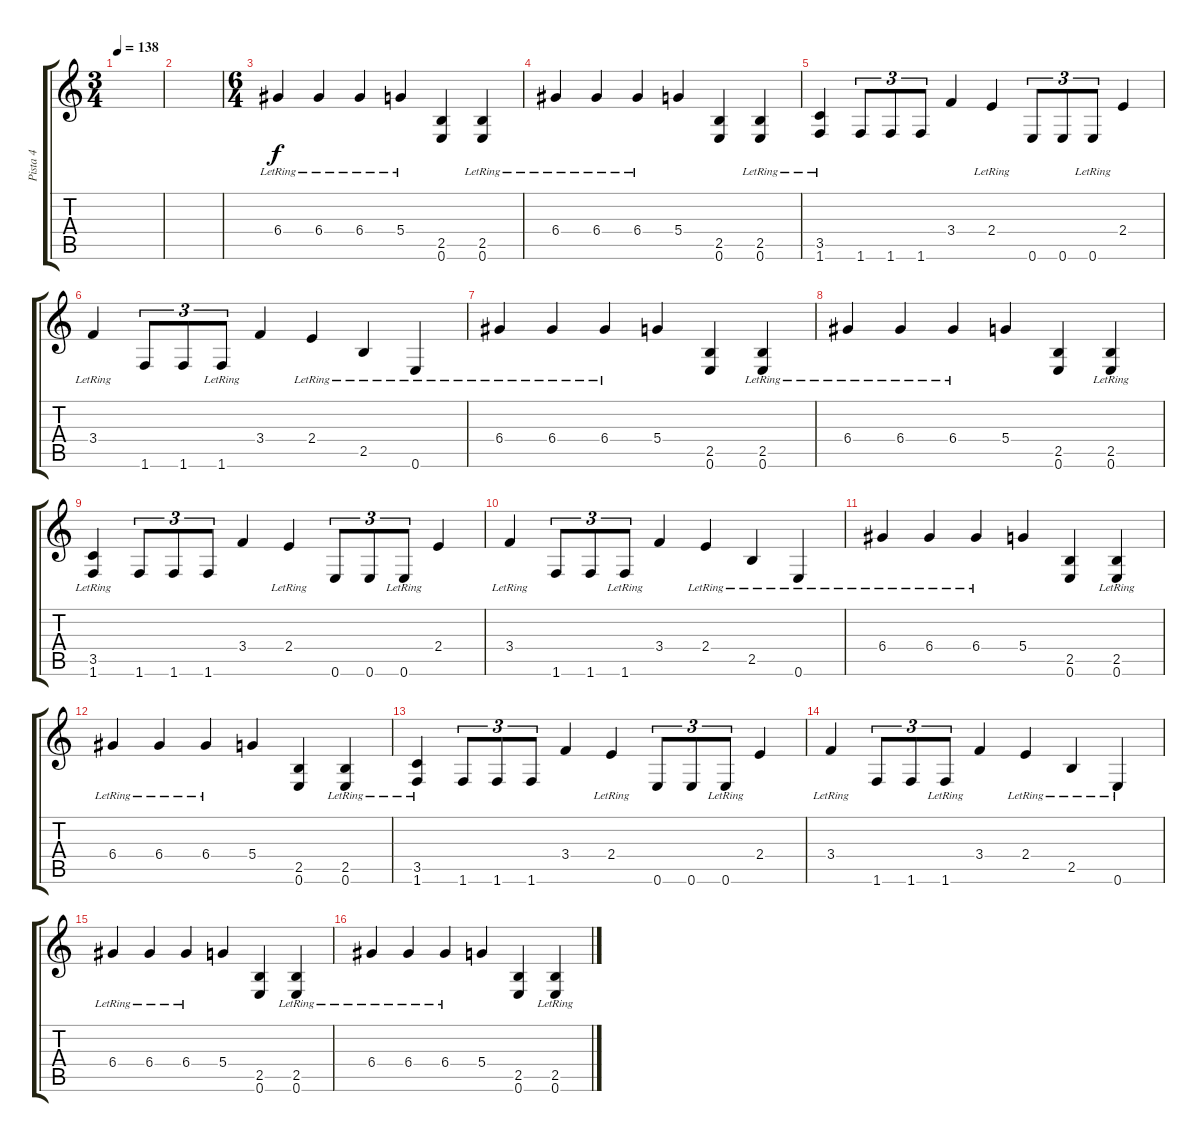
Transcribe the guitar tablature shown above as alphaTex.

\track ("Pista 4" "Pista 4") {instrument electricguitarclean}
\staff {score tabs}
\tuning (E4 B3 G3 D3 A2 E2) {hide}
\ts (3 4)
\tempo 138
\clef g2
\ks c
|
|
\ts (6 4)
6.4{lr}.4 6.4{lr}.4 6.4{lr}.4 5.4{lr}.4 (2.5 0.6).4 (2.5{lr} 0.6{lr}).4 |
6.4{lr}.4 6.4{lr}.4 6.4{lr}.4 5.4.4 (2.5 0.6).4 (2.5{lr} 0.6{lr}).4 |
(3.5{lr} 1.6{lr}).4 1.6.8{tu (3 2)} 1.6.8{tu (3 2)} 1.6.8{tu (3 2)} 3.4.4 2.4{lr}.4 0.6.8{tu (3 2)} 0.6.8{tu (3 2)} 0.6{lr}.8{tu (3 2)} 2.4.4 |
3.4{lr}.4 1.6.8{tu (3 2)} 1.6.8{tu (3 2)} 1.6{lr}.8{tu (3 2)} 3.4.4 2.4{lr}.4 2.5{lr}.4 0.6{lr}.4 |
6.4{lr}.4 6.4{lr}.4 6.4{lr}.4 5.4.4 (2.5 0.6).4 (2.5{lr} 0.6{lr}).4 |
6.4{lr}.4 6.4{lr}.4 6.4{lr}.4 5.4.4 (2.5 0.6).4 (2.5{lr} 0.6{lr}).4 |
(3.5{lr} 1.6{lr}).4 1.6.8{tu (3 2)} 1.6.8{tu (3 2)} 1.6.8{tu (3 2)} 3.4.4 2.4{lr}.4 0.6.8{tu (3 2)} 0.6.8{tu (3 2)} 0.6{lr}.8{tu (3 2)} 2.4.4 |
3.4{lr}.4 1.6.8{tu (3 2)} 1.6.8{tu (3 2)} 1.6{lr}.8{tu (3 2)} 3.4.4 2.4{lr}.4 2.5{lr}.4 0.6{lr}.4 |
6.4{lr}.4 6.4{lr}.4 6.4{lr}.4 5.4.4 (2.5 0.6).4 (2.5{lr} 0.6{lr}).4 |
6.4{lr}.4 6.4{lr}.4 6.4{lr}.4 5.4.4 (2.5 0.6).4 (2.5{lr} 0.6{lr}).4 |
(3.5{lr} 1.6{lr}).4 1.6.8{tu (3 2)} 1.6.8{tu (3 2)} 1.6.8{tu (3 2)} 3.4.4 2.4{lr}.4 0.6.8{tu (3 2)} 0.6.8{tu (3 2)} 0.6{lr}.8{tu (3 2)} 2.4.4 |
3.4{lr}.4 1.6.8{tu (3 2)} 1.6.8{tu (3 2)} 1.6{lr}.8{tu (3 2)} 3.4.4 2.4{lr}.4 2.5{lr}.4 0.6{lr}.4 |
6.4{lr}.4 6.4{lr}.4 6.4{lr}.4 5.4.4 (2.5 0.6).4 (2.5{lr} 0.6{lr}).4 |
6.4{lr}.4 6.4{lr}.4 6.4{lr}.4 5.4.4 (2.5 0.6).4 (2.5{lr} 0.6{lr}).4
